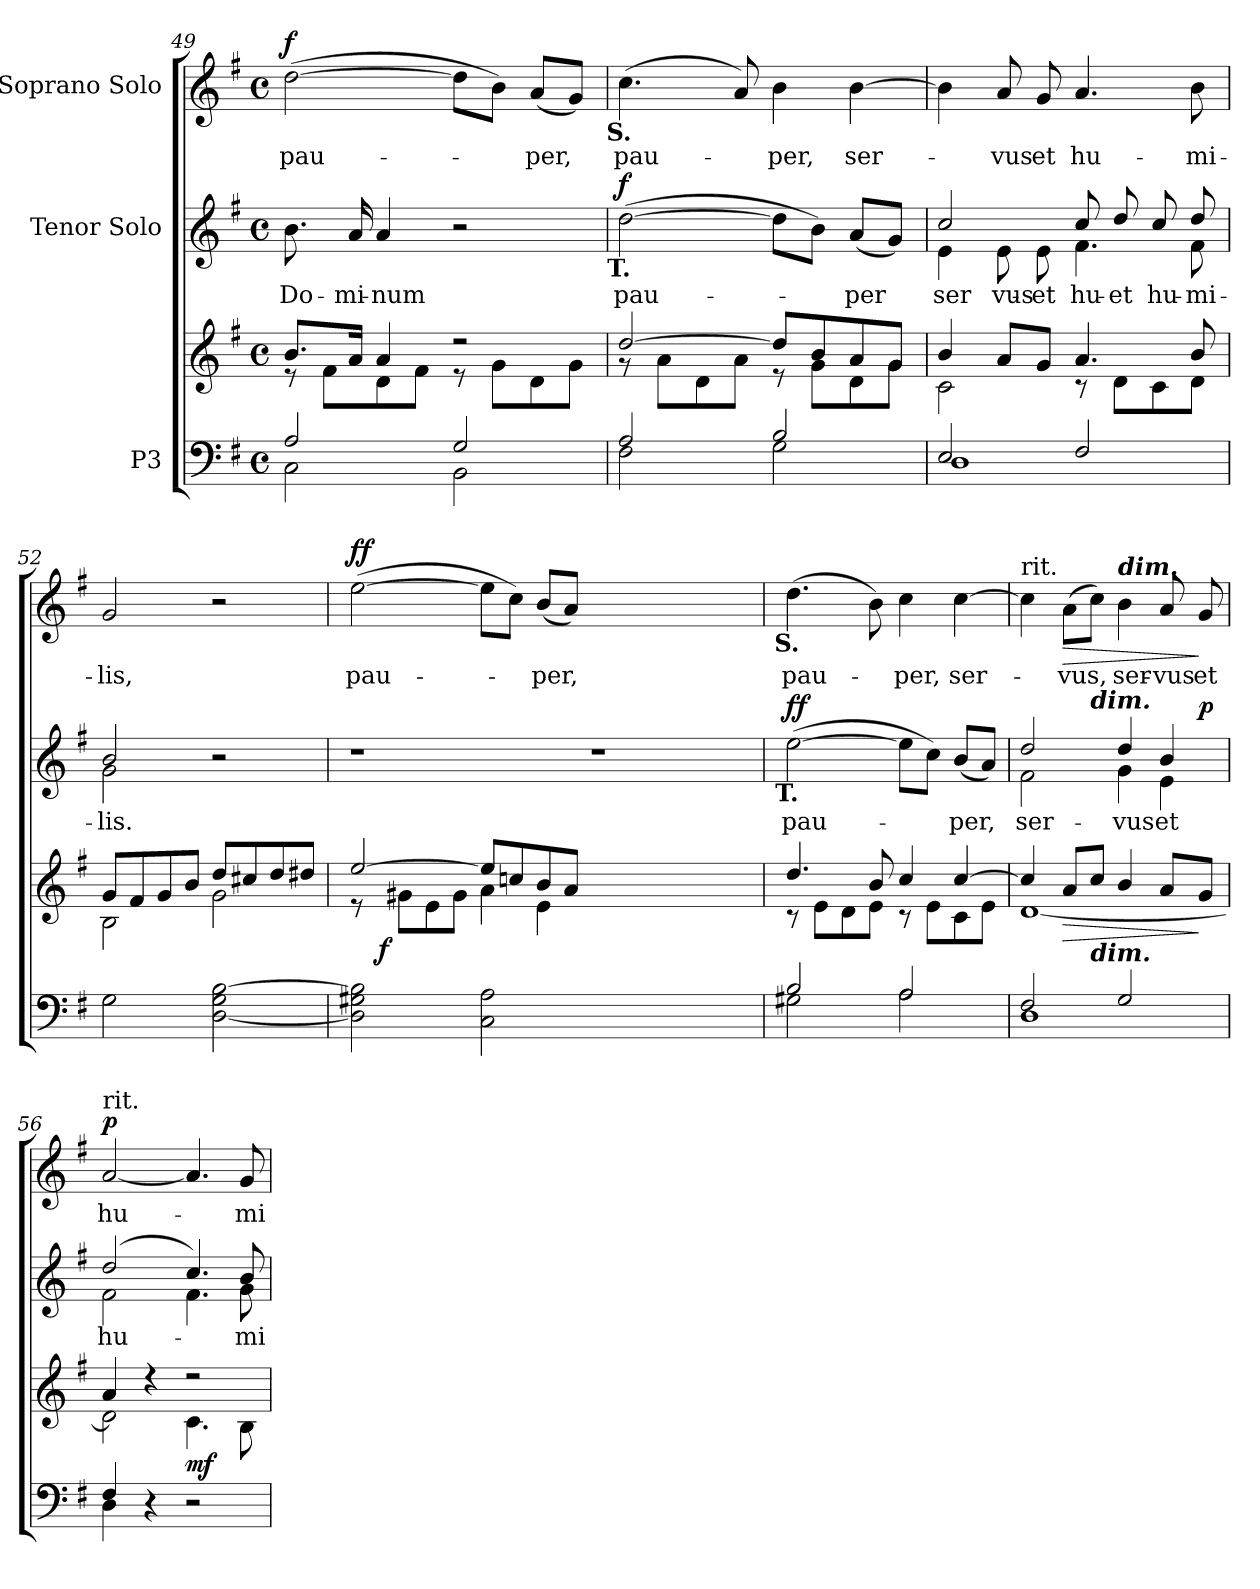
**kern	**kern	**dynam	**kern	**text	**dynam	**kern	**text	**dynam
*part3	*part3	*part3	*part2	*part2	*part2	*part1	*part1	*part1
*staff4	*staff3	*staff3/4	*staff2	*staff2	*staff2	*staff1	*staff1	*staff1
*I"P3	*	*	*I"Tenor Solo	*	*	*I"Soprano Solo	*	*
*clefF4	*clefG2	*	*clefG2	*	*	*clefG2	*	*
*	*	*	*ITrd7c12	*	*	*	*	*
*k[f#]	*k[f#]	*	*k[f#]	*	*	*k[f#]	*	*
*G:	*G:	*	*G:	*	*	*G:	*	*
*M4/4	*M4/4	*	*M4/4	*	*	*M4/4	*	*
*met(c)	*met(c)	*	*met(c)	*	*	*met(c)	*	*
=49	=49	=49	=49	=49	=49	=49	=49	=49
*^	*^	*	*	*	*	*	*	*
!	!	!	!	!	!	!LO:LY:b:color=#000000	!	!	!	!
!	!	!	!	!	!	!	!	!	!LO:LY:b:color=#000000	!
2Ai/	2Ci\	8.bi/L	8r	.	8.Bi\	Do-	.	([2ddi\	pau-	f
.	.	.	8f#i\L	.	.	.	.	.	.	.
!	!	!	!	!	!	!LO:LY:b:color=#000000	!	!	!	!
.	.	16ai/Jk	.	.	16Ai/	-mi-	.	.	.	.
!	!	!	!	!	!	!LO:LY:b:color=#000000	!	!	!	!
.	.	4ai/	8di\	.	4Ai/	-num	.	.	.	.
.	.	.	8f#i\J	.	.	.	.	.	.	.
2Gi/	2BBi\	2r	8r	.	2r	.	.	8ddi\L]	.	.
.	.	.	8gi\L	.	.	.	.	8bi\J)	.	.
!	!	!	!	!	!	!	!	!	!LO:LY:b:color=#000000	!
.	.	.	8di\	.	.	.	.	(8ai/L	-per,	.
.	.	.	8gi\J	.	.	.	.	8gi/J)	.	.
!!LO:LB:g=z
=50	=50	=50	=50	=50	=50	=50	=50	=50	=50	=50
!	!	!	!	!	!	!LO:LY:b:color=#000000	!	!	!	!
!	!	!	!	!	!	!	!	!LO:TX:b:B:cj:t=S.	!	!
!	!	!	!	!	!LO:TX:b:B:cj:t=T.	!	!	!	!	!
!	!	!	!	!	!	!	!	!	!LO:LY:b:color=#000000	!
2Ai/	2F#i\	[2ddi/	8r	.	([2di\	pau-	f	(4.cci\	pau-	.
.	.	.	8ai\L	.	.	.	.	.	.	.
.	.	.	8di\	.	.	.	.	.	.	.
.	.	.	8ai\J	.	.	.	.	8ai/)	.	.
!	!	!	!	!	!	!	!	!	!LO:LY:b:color=#000000	!
2Bi/	2Gi\	8ddi/L]	8r	.	8di\L]	.	.	4bi\	-per,	.
.	.	8bi/	8gi\L	.	8Bi\J)	.	.	.	.	.
!	!	!	!	!	!	!LO:LY:b:color=#000000	!	!	!	!
!	!	!	!	!	!	!	!	!	!LO:LY:b:color=#000000	!
.	.	8ai/	8di\	.	(8Ai/L	-per	.	[4bi\	ser-	.
.	.	8gi/J	8gi\J	.	8Gi/J)	.	.	.	.	.
=51	=51	=51	=51	=51	=51	=51	=51	=51	=51	=51
!	!	!	!	!	!	!LO:LY:a:color=#000000	!	!	!	!
*	*	*	*	*	*^	*	*	*	*	*
!	!	!	!	!	!	!	!LO:LY:b:color=#000000	!	!	!	!
2Ei/	1Di	4bi/	2ci\	.	2ci/	4Ei\	ser-	.	4bi\]	.	.
!	!	!	!	!	!	!	!LO:LY:b:color=#000000	!	!	!	!
!	!	!	!	!	!	!	!	!	!	!LO:LY:b:color=#000000	!
.	.	8ai/L	.	.	.	8Ei\	-vus	.	8ai/	-vus	.
!	!	!	!	!	!	!	!LO:LY:b:color=#000000	!	!	!	!
!	!	!	!	!	!	!	!	!	!	!LO:LY:b:color=#000000	!
.	.	8gi/J	.	.	.	8Ei\	et	.	8gi/	et	.
!	!	!	!	!	!	!	!LO:LY:a:color=#000000	!	!	!	!
!	!	!	!	!	!	!	!LO:LY:b:color=#000000	!	!	!	!
!	!	!	!	!	!	!	!	!	!	!LO:LY:b:color=#000000	!
2F#i/	.	4.ai/	8r	.	8ci/	4.F#i\	hu-	.	4.ai/	hu-	.
!	!	!	!	!	!	!	!LO:LY:a:color=#000000	!	!	!	!
.	.	.	8di\L	.	8di/	.	et	.	.	.	.
!	!	!	!	!	!	!	!LO:LY:a:color=#000000	!	!	!	!
.	.	.	8ci\	.	8ci/	.	hu-	.	.	.	.
!	!	!	!	!	!	!	!LO:LY:a:color=#000000	!	!	!	!
!	!	!	!	!	!	!	!LO:LY:b:color=#000000	!	!	!	!
!	!	!	!	!	!	!	!	!	!	!LO:LY:b:color=#000000	!
.	.	8bi/	8di\J	.	8di/	8F#i\	-mi-	.	8bi\	-mi-	.
*v	*v	*	*	*	*	*	*	*	*	*	*
=52	=52	=52	=52	=52	=52	=52	=52	=52	=52	=52
!	!	!	!	!	!	!LO:LY:a:color=#000000	!	!	!	!
!	!	!	!	!	!	!LO:LY:b:color=#000000	!	!	!	!
!	!	!	!	!	!	!	!	!	!LO:LY:b:color=#000000	!
2Gi\	8gi/L	2Bi\	.	2Bi/	2Gi\	-lis.	.	2gi/	-lis,	.
.	8f#i/	.	.	.	.	.	.	.	.	.
.	8gi/	.	.	.	.	.	.	.	.	.
.	8bi/J	.	.	.	.	.	.	.	.	.
[2Di\ 2Gi [2Bi	8ddi/L	2gi\	[ [	2r	2ryy	.	.	2r	.	.
.	8cc#Xi/	.	.	.	.	.	.	.	.	.
.	8ddi/	.	.	.	.	.	.	.	.	.
.	8dd#Xi/J	.	.	.	.	.	.	.	.	.
*	*	*	*	*v	*v	*	*	*	*	*
=53	=53	=53	=53	=53	=53	=53	=53	=53	=53
!	!	!	!	!	!	!	!	!LO:LY:b:color=#000000	!
*	*	*^	*	*	*	*	*	*	*
2Di\] 2G#Xi 2Bi]	[2eei/	8r	32ryy	.	1r	.	.	([2eei\	pau-	ff
.	.	.	64ryy	.	.	.	.	.	.	.
.	.	.	128ryy	.	.	.	.	.	.	.
.	.	.	256ryy	.	.	.	.	.	.	.
.	.	.	1024ryy	.	.	.	.	.	.	.
.	.	.	1ryy	f	.	.	.	.	.	.
.	.	8g#Xi\L	.	.	.	.	.	.	.	.
.	.	8ei\	.	.	.	.	.	.	.	.
.	.	8g#i\J	.	.	.	.	.	.	.	.
2Ci\ 2Ai	8eei/L]	4ai\	.	.	.	.	.	8eei\L]	.	.
.	8ccni/	.	.	.	.	.	.	8cci\J)	.	.
!	!	!	!	!	!	!	!	!	!LO:LY:b:color=#000000	!
.	8bi/	4ei\	.	.	.	.	.	(8bi/L	-per,	.
.	8ai/J	.	.	.	.	.	.	8ai/J)	.	.
1ryy	1ryy	1ryy	.	.	1r	.	.	1ryy	.	.
.	.	.	2ryy	.	.	.	.	.	.	.
.	.	.	4ryy	.	.	.	.	.	.	.
.	.	.	8ryy	.	.	.	.	.	.	.
.	.	.	16ryy	.	.	.	.	.	.	.
.	.	.	512.ryy	.	.	.	.	.	.	.
*	*	*v	*v	*	*	*	*	*	*	*
!!LO:LB:g=z
=54	=54	=54	=54	=54	=54	=54	=54	=54	=54
*^	*	*	*	*	*	*	*	*	*
*	*	*	*^	*	*	*	*	*	*	*
!	!	!	!	!	!	!	!LO:LY:b:color=#000000	!	!	!	!
*	*	*	*v	*v	*	*	*	*	*	*	*
*	*	*	*^	*	*	*	*	*	*	*
!	!	!	!	!	!	!	!	!	!LO:TX:b:B:cj:t=S.	!	!
!	!	!	!	!	!	!LO:TX:b:B:cj:t=T.	!	!	!	!	!
!	!	!	!	!	!	!	!	!	!	!LO:LY:b:color=#000000	!
*	*	*	*v	*v	*	*	*	*	*	*	*
2Bi/	2G#Xi\	4.ddi/	8r	.	([2ei\	pau-	ff	(4.ddi\	pau-	.
.	.	.	8ei\L	.	.	.	.	.	.	.
.	.	.	8di\	.	.	.	.	.	.	.
.	.	8bi/	8ei\J	.	.	.	.	8bi\)	.	.
!	!	!	!	!	!	!	!	!	!LO:LY:b:color=#000000	!
2Ai/	2Ai\	4cci/	8r	.	8ei\L]	.	.	4cci\	-per,	.
.	.	.	8ei\L	.	8ci\J)	.	.	.	.	.
!	!	!	!	!	!	!LO:LY:b:color=#000000	!	!	!	!
!	!	!	!	!	!	!	!	!	!LO:LY:b:color=#000000	!
.	.	[4cci/	8ci\	.	(8Bi/L	-per,	.	[4cci\	ser-	.
.	.	.	8ei\J	.	8Ai/J)	.	.	.	.	.
=55	=55	=55	=55	=55	=55	=55	=55	=55	=55	=55
!	!	!	!	!	!	!	!	!LO:TX:t=rit.	!	!
!	!	!	!	!	!	!LO:LY:b:color=#000000	!	!	!	!
*	*	*	*	*	*^	*	*	*	*	*
*	*	*	*	*	*	*^	*	*	*	*	*
*	*	*	*	*	*	*	*^	*	*	*	*	*
2F#i/	1Di	4cci/]	[1di	.	2di/	2F#i\	2..ryy	4.ryy	ser-	.	4cci\]	.	.
!	!	!	!	!LO:HP:b	!	!	!	!	!	!	!	!	!
!	!	!	!	!	!	!	!	!	!	!	!	!LO:LY:b:color=#000000	!LO:HP:b
.	.	8ai/L	.	>	.	.	.	.	.	.	(8ai\L	-vus,	>
!	!	!	!	!	!	!	!	!LO:TX:a:Bi:t=dim.	!	!	!	!	!
!	!	!LO:TX:b:Bi:t=dim.	!	!	!	!	!	!	!	!	!	!	!
.	.	8cci/J	.	.	.	.	.	2ryy	.	.	8cci\J)	.	.
!	!	!	!	!	!	!	!	!	!LO:LY:b:color=#000000	!	!	!	!
!	!	!	!	!	!	!	!	!	!	!	!LO:TX:a:Bi:t=dim.	!	!
!	!	!	!	!	!	!	!	!	!	!	!	!LO:LY:b:color=#000000	!
2Gi/	.	4bi/	.	.	4di/	4Gi\	.	.	-vus	.	4bi\	ser-	.
!	!	!	!	!	!	!	!	!	!LO:LY:b:color=#000000	!	!	!	!
!	!	!	!	!	!	!	!	!	!	!	!	!LO:LY:b:color=#000000	!
.	.	8ai/L	.	.	4Bi/	4Ei\	.	.	et	.	8ai/	-vus	.
!	!	!	!	!	!	!	!	!	!	!	!	!LO:LY:b:color=#000000	!
.	.	8gi/J	.	]	.	.	8ryy	8ryy	.	p	8gi/	et	]
*	*	*	*	*	*v	*v	*v	*v	*	*	*	*	*
=56	=56	=56	=56	=56	=56	=56	=56	=56	=56	=56
*	*	*	*	*	*^	*	*	*	*	*
*	*	*	*	*	*	*^	*	*	*	*	*
*	*	*	*	*	*	*	*^	*	*	*	*	*
!	!	!	!	!	!	!	!	!	!LO:LY:b:color=#000000	!	!	!	!
*	*	*	*	*	*	*v	*v	*v	*	*	*	*	*
*	*	*	*	*	*^	*^	*	*	*	*	*
!	!	!	!	!	!	!	!	!	!	!	!LO:TX:t=rit.	!	!
!	!	!	!	!	!	!	!	!	!	!	!	!LO:LY:b:color=#000000	!
*	*	*	*	*	*	*v	*v	*v	*	*	*	*	*
4F#i/	4Di\	4ai/	2di\]	.	(2di/	2F#i\	hu-	.	[2ai/	hu-	p
4r	4ryy	4r	.	.	.	.	.	.	.	.	.
2r	2ryy	2r	4.ci\	mf	4.ci/)	4.F#i\	.	.	4.ai/]	.	.
!	!	!	!	!	!	!	!LO:LY:b:color=#000000	!	!	!	!
!	!	!	!	!	!	!	!	!	!	!LO:LY:b:color=#000000	!
.	.	.	8Bi\	.	8Bi/	8Gi\	-mi-	.	8gi/	-mi-	.
*v	*v	*	*	*	*v	*v	*	*	*	*	*
*	*v	*v	*	*	*	*	*	*	*
=	=	=	=	=	=	=	=	=
*-	*-	*-	*-	*-	*-	*-	*-	*-
